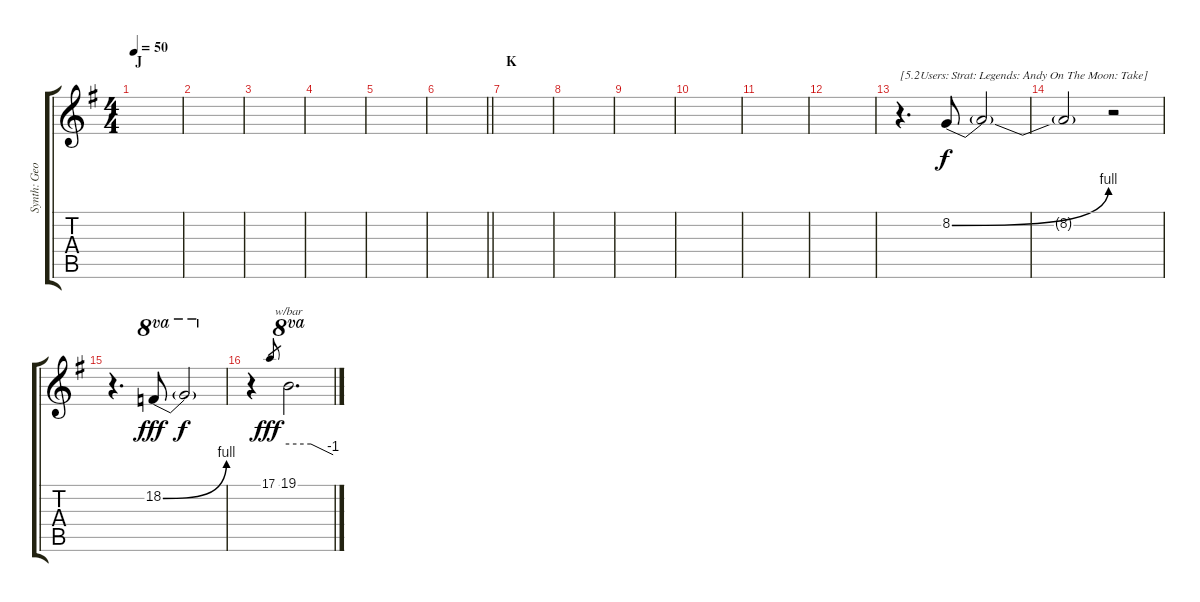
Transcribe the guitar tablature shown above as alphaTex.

\track ("Synth: Geoff" "Synth: Geo") {instrument synthstrings1}
\staff {score tabs}
\tuning (E4 B3 G3 D3 A2 E2) {hide}
\ts (4 4)
\section ("" "J")
\tempo 50
\clef g2
\ks g
|
|
|
|
|
\barLineRight lightlight
|
\section ("" "K")
|
|
|
|
|
|
r.4{d txt "[5.2Users: Strat: Legends: Andy On The Moon: Take]" volume 11 instrument overdrivenguitar} 8.2{be (bend 0 0 60 4)}.8 8.2{t}.2{dy f} |
8.2{t}.2 r.2 |
r.4{d} 18.2{be (bend 0 0 60 4)}.8{ot 8va dy fff} 18.2{t}.2{ot 8va dy f} |
r.4 17.1.8{gr dy fff} 19.1.2{d tbe (custom default 0 0 30 0 60 -4) ot 8va}
